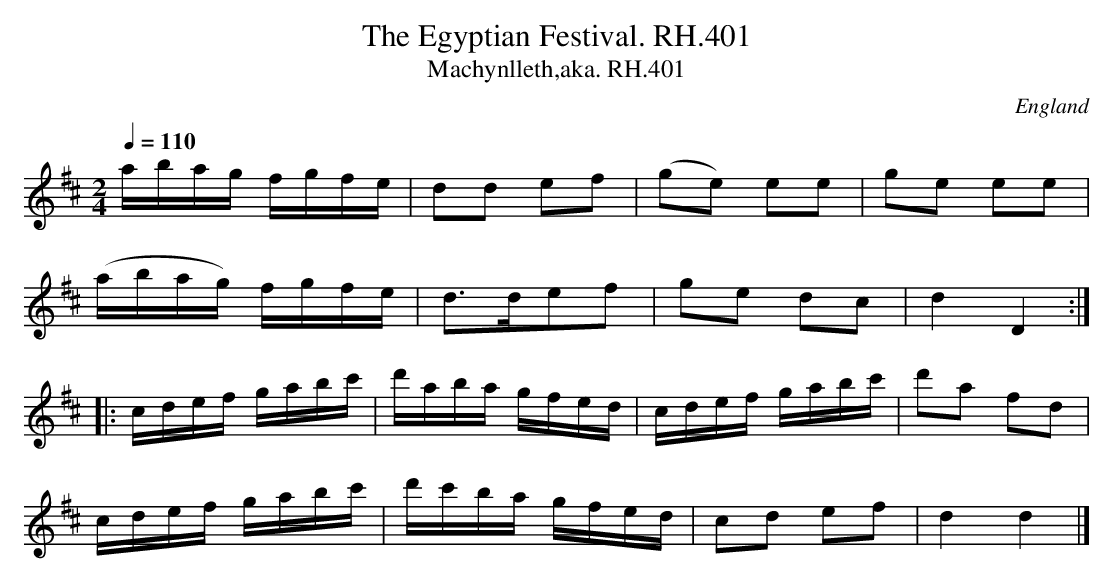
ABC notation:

X:1
T:Egyptian Festival. RH.401, The
T:Machynlleth,aka. RH.401
O:England
M:2/4
L:1/16
Q:1/4=110
K:D
abag fgfe|d2d2 e2f2|(g2e2) e2e2|g2e2 e2e2|
(abag) fgfe|d3de2f2|g2e2 d2c2|d4 D4:|
|:cdef gabc'|d'aba gfed|cdef gabc'|d'2a2 f2d2|
cdef gabc'|d'c'ba gfed|c2d2 e2f2|d4 d4|]
